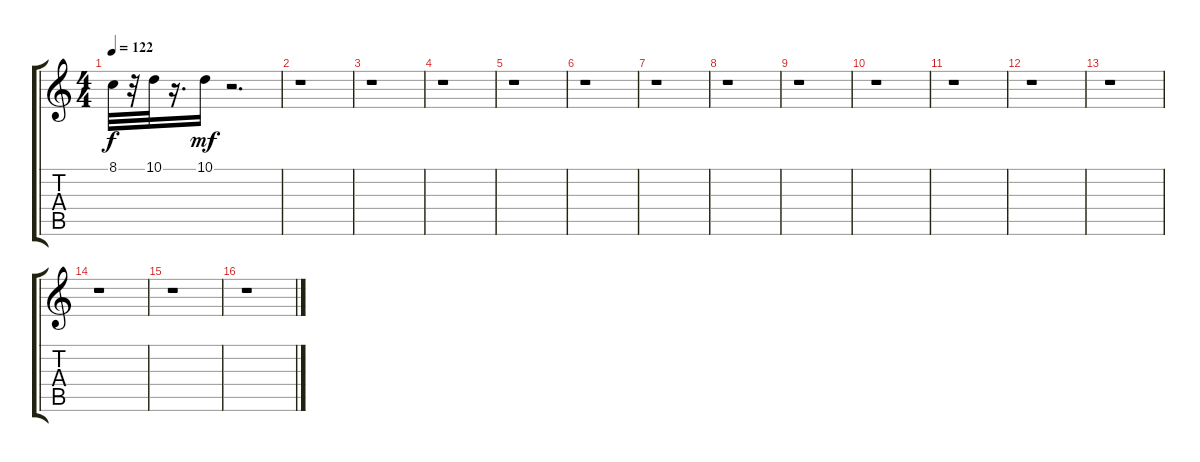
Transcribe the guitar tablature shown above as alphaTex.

\track "" {instrument glockenspiel}
\staff {score tabs}
\tuning (E4 B3 G3 D3 A2 E2) {hide}
\ts (4 4)
\tempo 122
\clef g2
\ks c
8.1.32{dy f} r.32 10.1.32 r.16{d} 10.1.16{dy mf} r.2{d} |
r.1 |
r.1 |
r.1 |
r.1 |
r.1 |
r.1 |
r.1 |
r.1 |
r.1 |
r.1 |
r.1 |
r.1 |
r.1 |
r.1 |
r.1
